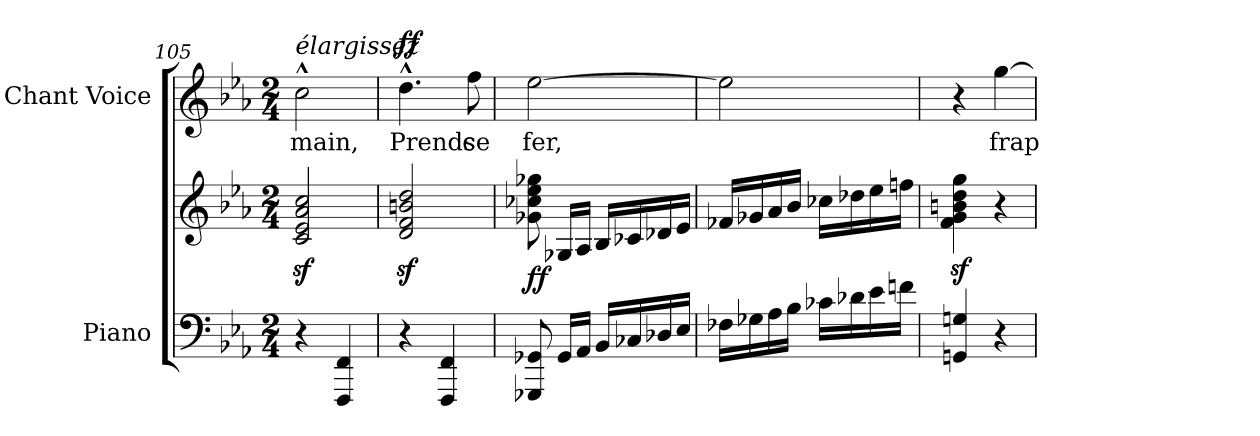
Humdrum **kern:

**kern	**kern	**dynam	**kern	**text	**dynam
*part2	*part2	*part2	*part1	*part1	*part1
*staff3	*staff2	*staff2/3	*staff1	*staff1	*staff1
*I"Piano	*	*	*I"Chant Voice	*	*
*I'Pno	*	*	*	*	*
*clefF4	*clefG2	*	*clefG2	*	*
*k[b-e-a-]	*k[b-e-a-]	*	*k[b-e-a-]	*	*
*M2/4	*M2/4	*	*M2/4	*	*
=105	=105	=105	=105	=105	=105
!	!	!	!LO:TX:i:t=élargissez	!	!
4r	2c/z< 2e-/z< 2a-/z< 2cc/z<	.	2cc^^\	main,	.
4FFF/ 4FF/	.	.	.	.	.
=106	=106	=106	=106	=106	=106
!	!	!	!	!	!LO:DY:a
4r	2d/z< 2f/z< 2bn/z< 2dd/z<	.	4.dd^^\	Prends	ff
4FFF/ 4FF/	.	.	.	.	.
.	.	.	8ff\	ce	.
=107	=107	=107	=107	=107	=107
!	!	!LO:DY:b	!	!	!
8GGG-X/ 8GG-X/	8g-X\ 8cc-X\ 8ee-\ 8gg-X\	ff	[2ee-\	fer,	.
16GG-/LL	16G-X/LL	.	.	.	.
16AA-/JJ	16A-/JJ	.	.	.	.
16BB-/LL	16B-/LL	.	.	.	.
16C-X/	16c-X/	.	.	.	.
16D-X/	16d-X/	.	.	.	.
16E-/JJ	16e-/JJ	.	.	.	.
=108	=108	=108	=108	=108	=108
16F-X\LL	16f-X/LL	.	2ee-\]	.	.
16G-X\	16g-X/	.	.	.	.
16A-\	16a-/	.	.	.	.
16B-\JJ	16b-/JJ	.	.	.	.
16c-X\LL	16cc-X\LL	.	.	.	.
16d-X\	16dd-X\	.	.	.	.
16e-\	16ee-\	.	.	.	.
16fn\JJ	16ffn\JJ	.	.	.	.
=109	=109	=109	=109	=109	=109
4GGn/ 4Gn/	4f\z< 4g\z< 4bn\z< 4dd\z< 4gg\z<	.	4r	.	.
4r	4r	.	[4gg\	frap-	.
=	=	=	=	=	=
*-	*-	*-	*-	*-	*-
